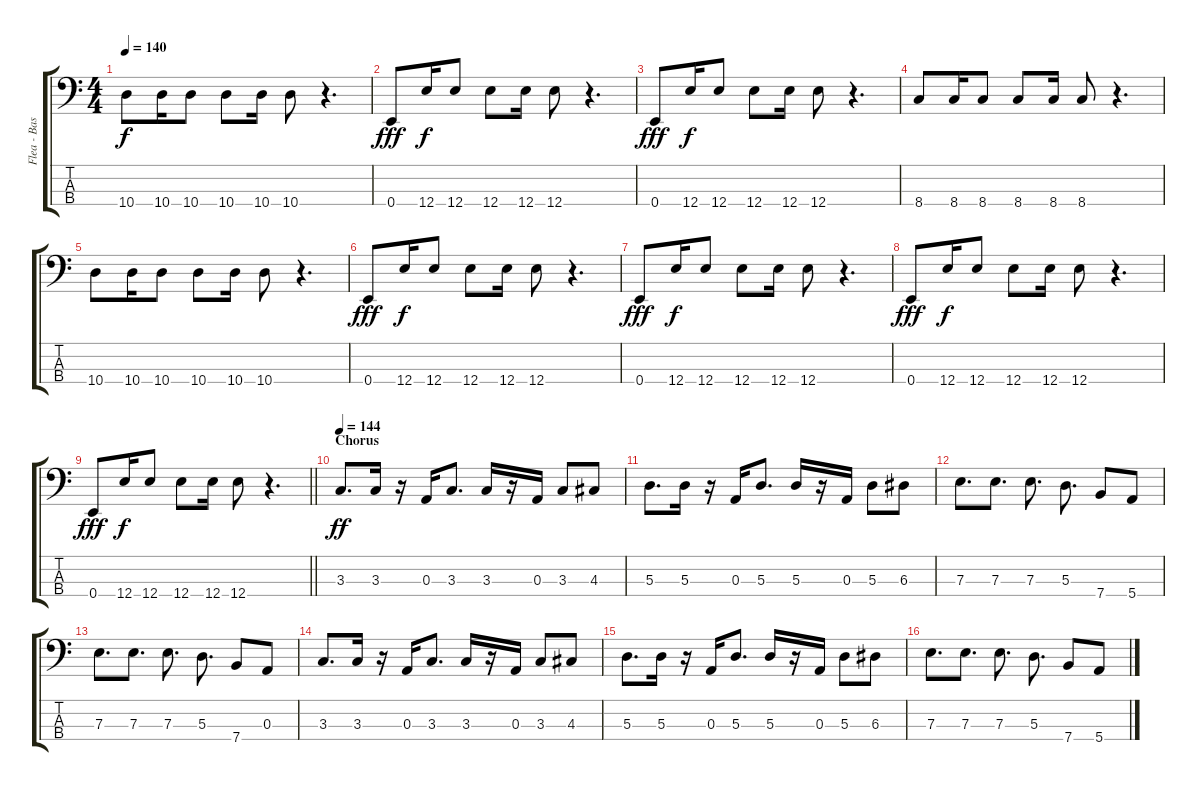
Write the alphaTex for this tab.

\track ("Flea - Bass" "Flea - Bas") {instrument electricbassfinger}
\staff {score tabs}
\tuning (G2 D2 A1 E1) {hide}
\ts (4 4)
\tempo 140
\clef f4
\ks c
10.4.8{dy f} 10.4.16 10.4.8 10.4.8 10.4.16 10.4.8 r.4{d} |
0.4.8{dy fff} 12.4.16{dy f} 12.4.8 12.4.8 12.4.16 12.4.8 r.4{d} |
0.4.8{dy fff} 12.4.16{dy f} 12.4.8 12.4.8 12.4.16 12.4.8 r.4{d} |
8.4.8 8.4.16 8.4.8 8.4.8 8.4.16 8.4.8 r.4{d} |
10.4.8 10.4.16 10.4.8 10.4.8 10.4.16 10.4.8 r.4{d} |
0.4.8{dy fff} 12.4.16{dy f} 12.4.8 12.4.8 12.4.16 12.4.8 r.4{d} |
0.4.8{dy fff} 12.4.16{dy f} 12.4.8 12.4.8 12.4.16 12.4.8 r.4{d} |
0.4.8{dy fff} 12.4.16{dy f} 12.4.8 12.4.8 12.4.16 12.4.8 r.4{d} |
\barLineRight lightlight
0.4.8{dy fff} 12.4.16{dy f} 12.4.8 12.4.8 12.4.16 12.4.8 r.4{d} |
\section ("" "Chorus")
\tempo 144
3.3.8{d dy ff instrument electricbassfinger} 3.3.16 r.16 0.3.16 3.3.8{d} 3.3.16 r.16 0.3.16 3.3.8 4.3.8 |
5.3.8{d} 5.3.16 r.16 0.3.16 5.3.8{d} 5.3.16 r.16 0.3.16 5.3.8 6.3.8 |
7.3.8{d} 7.3.8{d} 7.3.8{d} 5.3.8{d} 7.4.8 5.4.8 |
7.3.8{d} 7.3.8{d} 7.3.8{d} 5.3.8{d} 7.4.8 0.3.8 |
3.3.8{d} 3.3.16 r.16 0.3.16 3.3.8{d} 3.3.16 r.16 0.3.16 3.3.8 4.3.8 |
5.3.8{d} 5.3.16 r.16 0.3.16 5.3.8{d} 5.3.16 r.16 0.3.16 5.3.8 6.3.8 |
7.3.8{d} 7.3.8{d} 7.3.8{d} 5.3.8{d} 7.4.8 5.4.8
